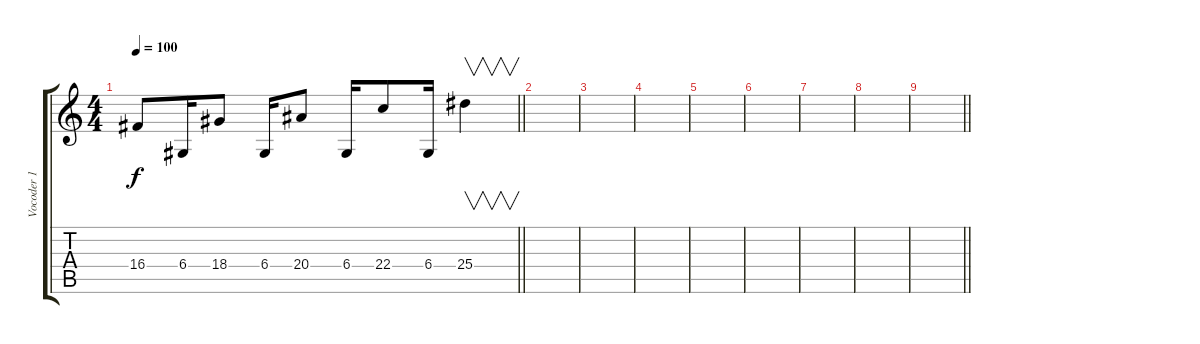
\track ("Vocoder 1" "Vocoder 1") {instrument lead2sawtooth}
\staff {score tabs}
\tuning (E4 B3 G3 D3 A2 E2) {hide}
\ts (4 4)
\tempo 100
\clef g2
\barLineRight lightlight
\ks c
16.4.8{dy f} 6.4.16 18.4.8 6.4.16 20.4.8 6.4.16 22.4.8 6.4.16 25.4.4{v} |
\section ("" "")
|
|
|
|
|
|
|
\barLineRight lightlight
